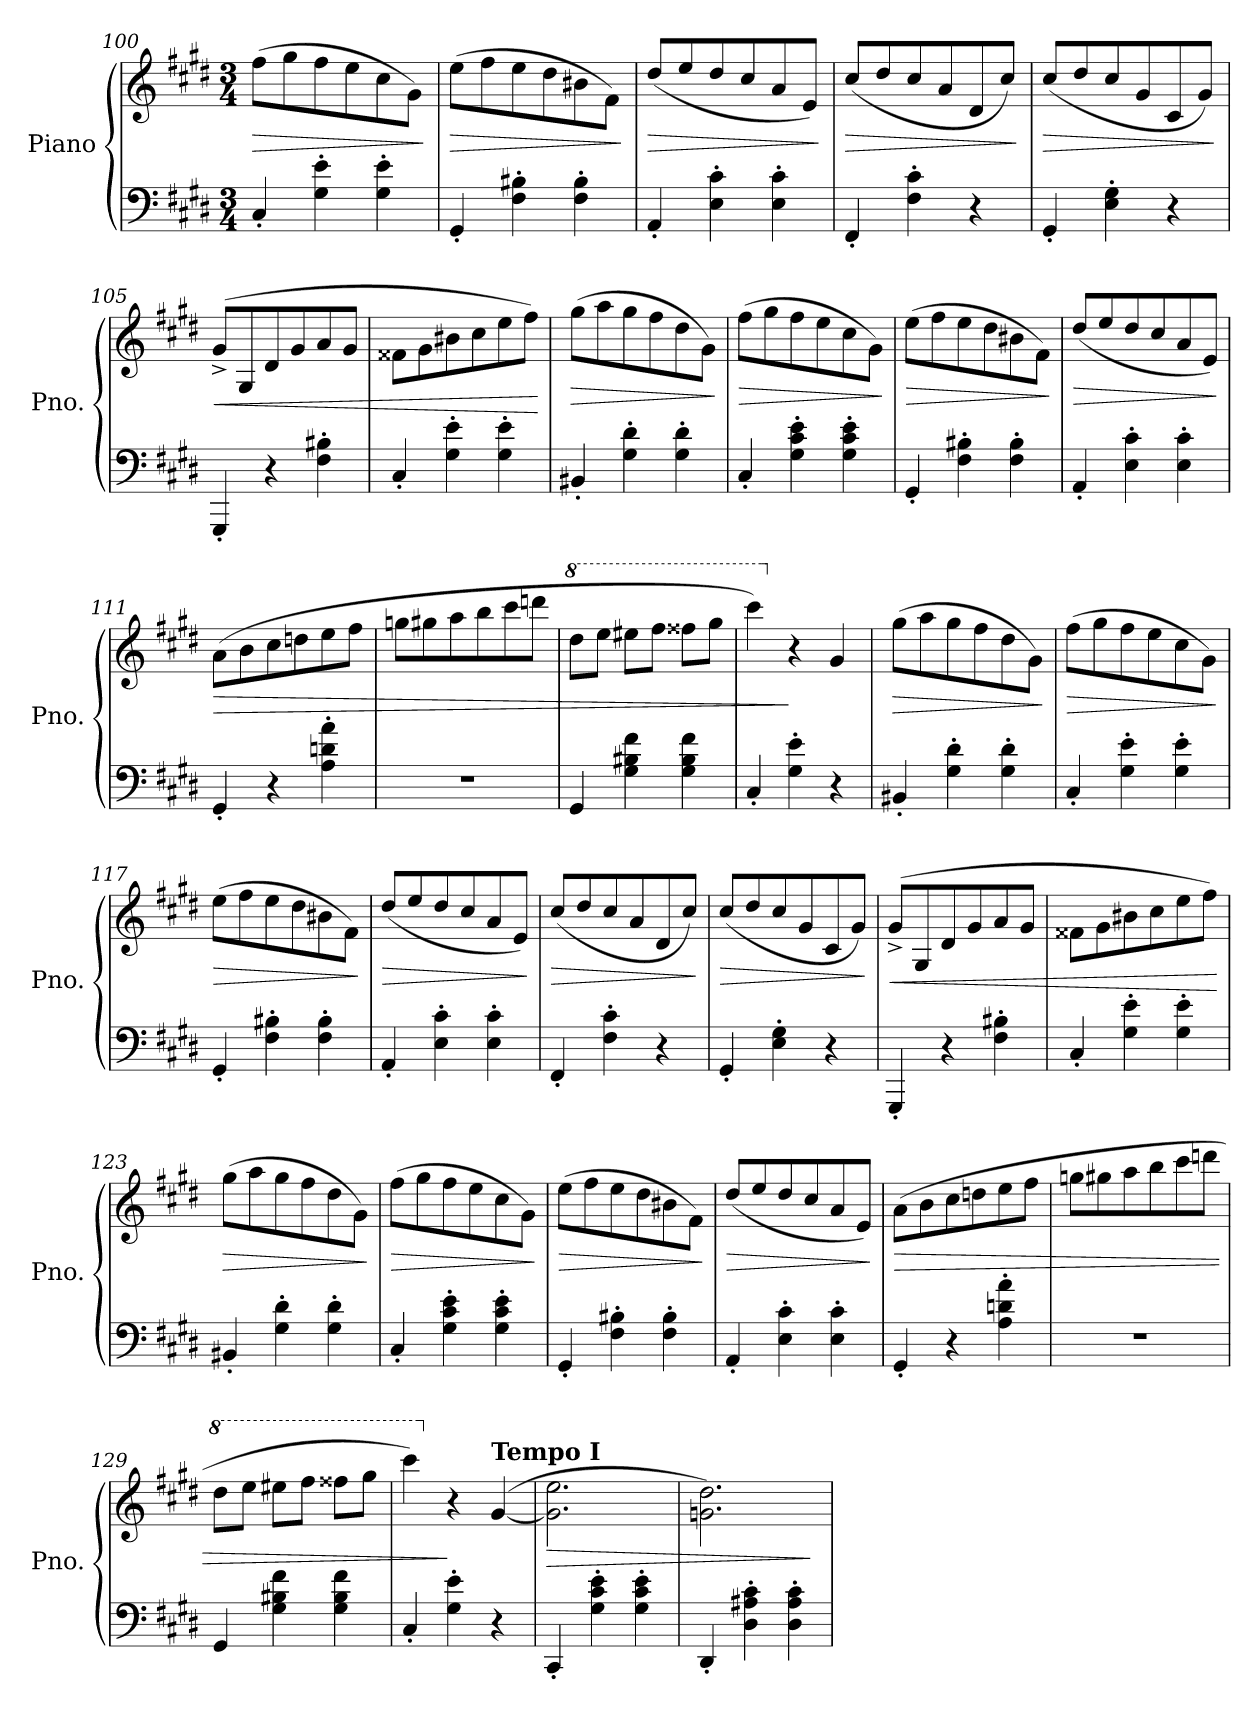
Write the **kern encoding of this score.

**kern	**kern	**dynam
*part1	*part1	*part1
*staff2	*staff1	*staff1/2
*I"Piano	*	*
*I'Pno.	*	*
*clefF4	*clefG2	*
*k[f#c#g#d#]	*k[f#c#g#d#]	*
*M3/4	*M3/4	*
=100	=100	=100
!	!	!LO:HP:b
4C#'/	(>8ff#\L	>
.	8gg#\	.
4G#\' 4e\'	8ff#\	.
.	8ee\	.
4G#\' 4e\'	8cc#\	.
.	8g#\J)	.
.	.	]
=101	=101	=101
!	!	!LO:HP:b
4GG#'/	(>8ee\L	>
.	8ff#\	.
4F#\' 4B#X\'	8ee\	.
.	8dd#\	.
4F#\' 4B#\'	8b#X\	.
.	8f#\J)	.
.	.	]
=102	=102	=102
!	!	!LO:HP:b
4AA'/	(<8dd#/L	>
.	8ee/	.
4E\' 4c#\'	8dd#/	.
.	8cc#/	.
4E\' 4c#\'	8a/	.
.	8e/J)	.
.	.	]
=103	=103	=103
!	!	!LO:HP:b
4FF#'/	(<8cc#/L	>
.	8dd#/	.
4F#\' 4c#\'	8cc#/	.
.	8a/	.
4r	8d#/	.
.	8cc#/J)	.
.	.	]
=104	=104	=104
!	!	!LO:HP:b
4GG#'/	(<8cc#/L	>
.	8dd#/	.
4E\' 4G#\'	8cc#/	.
.	8g#/	.
4r	8c#/	.
.	8g#/J)	.
.	.	]
=105	=105	=105
!	!	!LO:HP:b
4GGG#'/	(>8g#^/L	<
.	8G#/	.
4r	8d#/	.
.	8g#/	.
4F#\' 4B#X\'	8a/	.
.	8g#/J	.
!!LO:LB:g=z
=106	=106	=106
4C#'/	8f##X\L	.
.	8g#\	.
4G#\' 4e\'	8b#X\	.
.	8cc#\	.
4G#\' 4e\'	8ee\	.
.	8ff#\J)	.
.	.	[
=107	=107	=107
!	!	!LO:HP:b
4BB#X'/	(>8gg#\L	>
.	8aa\	.
4G#\' 4d#\'	8gg#\	.
.	8ff#\	.
4G#\' 4d#\'	8dd#\	.
.	8g#\J)	.
.	.	]
=108	=108	=108
!	!	!LO:HP:b
4C#'/	(>8ff#\L	>
.	8gg#\	.
4G#\' 4c#\' 4e\'	8ff#\	.
.	8ee\	.
4G#\' 4c#\' 4e\'	8cc#\	.
.	8g#\J)	.
.	.	]
=109	=109	=109
!	!	!LO:HP:b
4GG#'/	(>8ee\L	>
.	8ff#\	.
4F#\' 4B#X\'	8ee\	.
.	8dd#\	.
4F#\' 4B#\'	8b#X\	.
.	8f#\J)	.
.	.	]
=110	=110	=110
!	!	!LO:HP:b
4AA'/	(<8dd#/L	>
.	8ee/	.
4E\' 4c#\'	8dd#/	.
.	8cc#/	.
4E\' 4c#\'	8a/	.
.	8e/J)	.
.	.	]
=111	=111	=111
!	!	!LO:HP:b
4GG#'/	(>8a\L	>
.	8b\	.
4r	8cc#\	.
.	8ddn\	.
4A\' 4dn\' 4a\'	8ee\	.
.	8ff#\J	.
!!LO:LB:g=z
=112	=112	=112
2.r	8ggn\L	.
.	8gg#X\	.
.	8aa\	.
.	8bb\	.
.	8ccc#\	.
.	8dddn\J	.
=113	=113	=113
*	*8va	*
4GG#/	8ddd#\L	.
.	8eee\J	.
4G#\ 4B#X\ 4f#\	8eee#X\L	.
.	8fff#\J	.
4G#\ 4B#\ 4f#\	8fff##X\L	.
.	8ggg#\J	.
=114	=114	=114
4C#'/	4cccc#\)	.
*	*X8va	*
4G#\' 4e\'	4r	]
4r	4g#/	.
=115	=115	=115
!	!	!LO:HP:b
4BB#X'/	(>8gg#\L	>
.	8aa\	.
4G#\' 4d#\'	8gg#\	.
.	8ff#\	.
4G#\' 4d#\'	8dd#\	.
.	8g#\J)	.
.	.	]
=116	=116	=116
!	!	!LO:HP:b
4C#'/	(>8ff#\L	>
.	8gg#\	.
4G#\' 4e\'	8ff#\	.
.	8ee\	.
4G#\' 4e\'	8cc#\	.
.	8g#\J)	.
.	.	]
=117	=117	=117
!	!	!LO:HP:b
4GG#'/	(>8ee\L	>
.	8ff#\	.
4F#\' 4B#X\'	8ee\	.
.	8dd#\	.
4F#\' 4B#\'	8b#X\	.
.	8f#\J)	.
.	.	]
=118	=118	=118
!	!	!LO:HP:b
4AA'/	(<8dd#/L	>
.	8ee/	.
4E\' 4c#\'	8dd#/	.
.	8cc#/	.
4E\' 4c#\'	8a/	.
.	8e/J)	.
.	.	]
!!LO:LB:g=z
=119	=119	=119
!	!	!LO:HP:b
4FF#'/	(<8cc#/L	>
.	8dd#/	.
4F#\' 4c#\'	8cc#/	.
.	8a/	.
4r	8d#/	.
.	8cc#/J)	.
.	.	]
=120	=120	=120
!	!	!LO:HP:b
4GG#'/	(<8cc#/L	>
.	8dd#/	.
4E\' 4G#\'	8cc#/	.
.	8g#/	.
4r	8c#/	.
.	8g#/J)	.
.	.	]
=121	=121	=121
!	!	!LO:HP:b
4GGG#'/	(>8g#^/L	<
.	8G#/	.
4r	8d#/	.
.	8g#/	.
4F#\' 4B#X\'	8a/	.
.	8g#/J	.
=122	=122	=122
4C#'/	8f##X\L	.
.	8g#\	.
4G#\' 4e\'	8b#X\	.
.	8cc#\	.
4G#\' 4e\'	8ee\	.
.	8ff#\J)	.
.	.	[
=123	=123	=123
!	!	!LO:HP:b
4BB#X'/	(>8gg#\L	>
.	8aa\	.
4G#\' 4d#\'	8gg#\	.
.	8ff#\	.
4G#\' 4d#\'	8dd#\	.
.	8g#\J)	.
.	.	]
=124	=124	=124
!	!	!LO:HP:b
4C#'/	(>8ff#\L	>
.	8gg#\	.
4G#\' 4c#\' 4e\'	8ff#\	.
.	8ee\	.
4G#\' 4c#\' 4e\'	8cc#\	.
.	8g#\J)	.
.	.	]
=125	=125	=125
!	!	!LO:HP:b
4GG#'/	(>8ee\L	>
.	8ff#\	.
4F#\' 4B#X\'	8ee\	.
.	8dd#\	.
4F#\' 4B#\'	8b#X\	.
.	8f#\J)	.
.	.	]
!!LO:PB:g=z
=126	=126	=126
!	!	!LO:HP:b
4AA'/	(<8dd#/L	>
.	8ee/	.
4E\' 4c#\'	8dd#/	.
.	8cc#/	.
4E\' 4c#\'	8a/	.
.	8e/J)	.
.	.	]
=127	=127	=127
!	!	!LO:HP:b
4GG#'/	(>8a\L	>
.	8b\	.
4r	8cc#\	.
.	8ddn\	.
4A\' 4dn\' 4a\'	8ee\	.
.	8ff#\J	.
=128	=128	=128
2.r	8ggn\L	.
.	8gg#X\	.
.	8aa\	.
.	8bb\	.
.	8ccc#\	.
.	8dddn\J	.
=129	=129	=129
*	*8va	*
4GG#/	8ddd#\L	.
.	8eee\J	.
4G#\ 4B#X\ 4f#\	8eee#X\L	.
.	8fff#\J	.
4G#\ 4B#\ 4f#\	8fff##X\L	.
.	8ggg#\J	.
=130	=130	=130
4C#'/	4cccc#\)	.
*	*X8va	*
4G#\' 4e\'	4r	]
*	*MM110	*
!	!LO:TX:a:B:t=Tempo I	!
4r	(>[4g#/	.
=131	=131	=131
!	!	!LO:HP:b
4CC#'/	2.g#\] 2.ee\	>
4G#\' 4c#\' 4e\'	.	.
4G#\' 4c#\' 4e\'	.	.
=132	=132	=132
4DD#'/	2.gn\ 2.dd#\)	.
4D#\' 4A#X\' 4c#\'	.	.
4D#\' 4A#\' 4c#\'	.	.
.	.	]
=	=	=
*-	*-	*-
